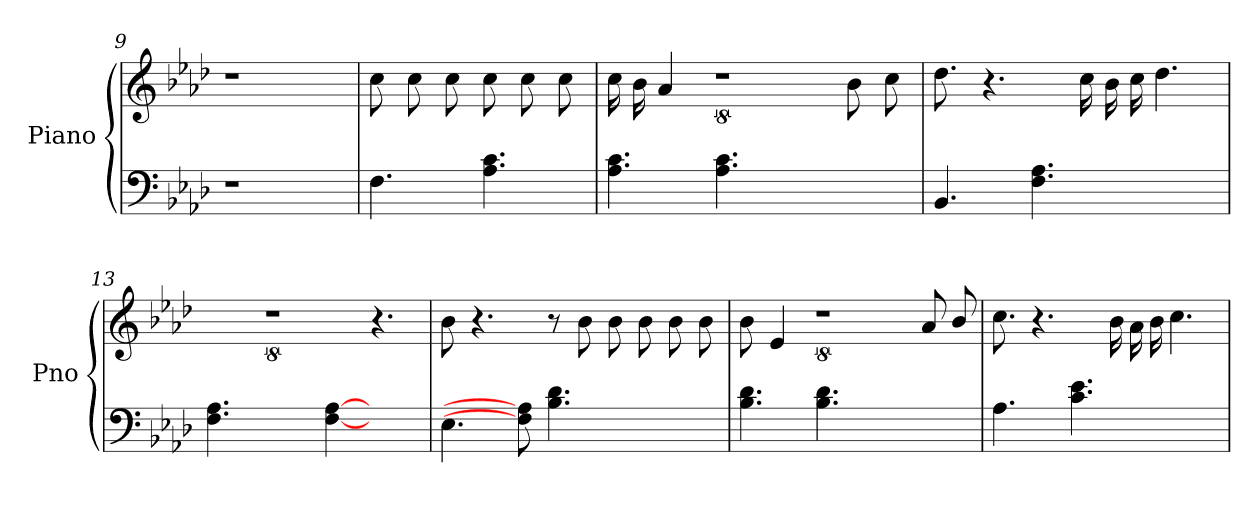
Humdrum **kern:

**kern	**kern
*part1	*part1
*staff2	*staff1
*I"Piano	*
*I'Pno	*
!!LO:LB:g=z
*clefF4	*clefG2
*k[b-e-a-d-]	*k[b-e-a-d-]
=9	=9
1r	1r
=10	=10
4.F\	8cc\
.	8cc\
.	8cc\
4.A-\ 4.c\	8cc\
.	8cc\
.	8cc\
=11	=11
4.A-\ 4.c\	16cc\
.	16b-\
.	4a-/
4.A-\ 4.c\	8%5r
2ryy	.
.	8b-\
.	8cc\
=12	=12
4.BB-/	8.dd-\
.	4.r
4.F\ 4.A-\	.
.	16cc\
.	16b-\
.	16cc\
4.ryy	4.dd-\
=13	=13
4.A-\ 4.F\	4.ryy
4.ryy	8%5r
[4A-\ [4F\	.
4.ryy	4.r
=14	=14
4.E-\	8b-\
.	4.r
8A-\] 8F\]	.
4.d-\ 4.B-\	8r
.	8b-\
.	8b-\
4.ryy	8b-\
.	8b-\
.	8b-\
=15	=15
4.d-\ 4.B-\	8b-\
.	4e-/
4.d-\ 4.B-\	8%5r
2ryy	.
.	8a-/
.	8b-/
!!LO:LB:g=z
=16	=16
4.A-\	8.cc\
.	4.r
4.c\ 4.e-\	.
.	16b-\
.	16a-\
.	16b-\
4.ryy	4.cc\
=	=
*-	*-
